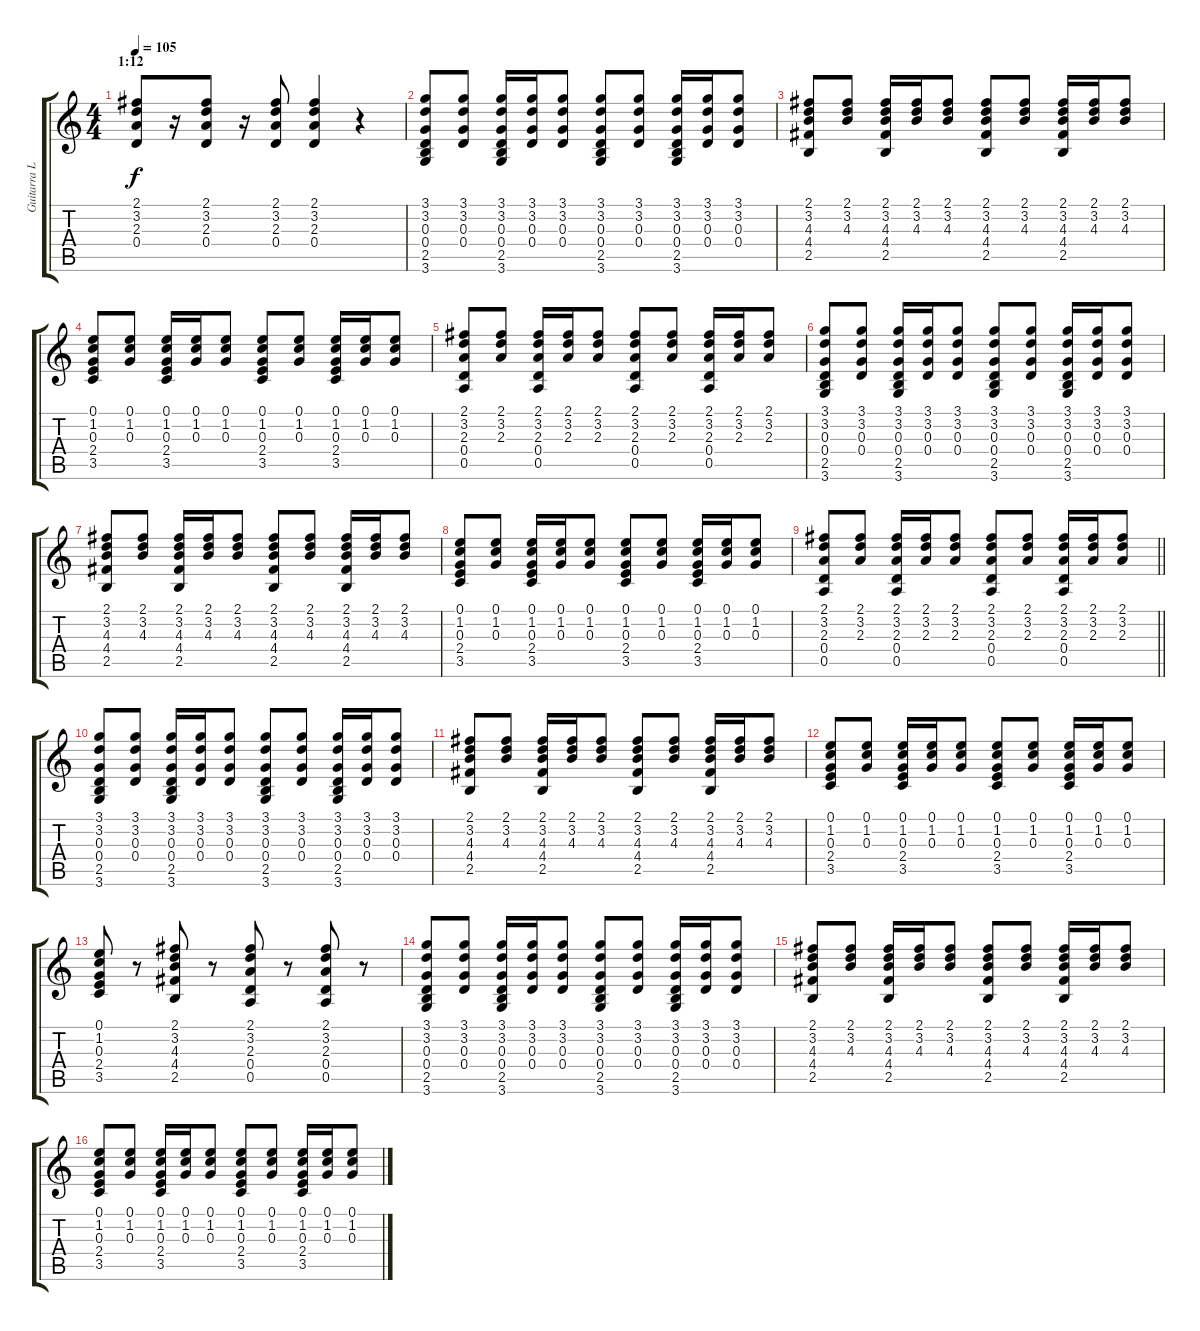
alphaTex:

\track ("Guitarra Límpia" "Guitarra L") {instrument acousticguitarnylon}
\staff {score tabs}
\tuning (E4 B3 G3 D3 A2 E2) {hide}
\ts (4 4)
\section ("" "1:12")
\tempo 105
\clef g2
\ks c
(2.1 3.2 2.3 0.4).8{dy f} r.16 (2.1 3.2 2.3 0.4).8 r.16 (2.1 3.2 2.3 0.4).8 (2.1 3.2 2.3 0.4).4 r.4 |
(3.1 3.2 0.3 0.4 2.5 3.6).8 (3.1 3.2 0.3 0.4).8 (3.1 3.2 0.3 0.4 2.5 3.6).16 (3.1 3.2 0.3 0.4).16 (3.1 3.2 0.3 0.4).8 (3.1 3.2 0.3 0.4 2.5 3.6).8 (3.1 3.2 0.3 0.4).8 (3.1 3.2 0.3 0.4 2.5 3.6).16 (3.1 3.2 0.3 0.4).16 (3.1 3.2 0.3 0.4).8 |
(2.1 3.2 4.3 4.4 2.5).8 (2.1 3.2 4.3).8 (2.1 3.2 4.3 4.4 2.5).16 (2.1 3.2 4.3).16 (2.1 3.2 4.3).8 (2.1 3.2 4.3 4.4 2.5).8 (2.1 3.2 4.3).8 (2.1 3.2 4.3 4.4 2.5).16 (2.1 3.2 4.3).16 (2.1 3.2 4.3).8 |
(0.1 1.2 0.3 2.4 3.5).8 (0.1 1.2 0.3).8 (0.1 1.2 0.3 2.4 3.5).16 (0.1 1.2 0.3).16 (0.1 1.2 0.3).8 (0.1 1.2 0.3 2.4 3.5).8 (0.1 1.2 0.3).8 (0.1 1.2 0.3 2.4 3.5).16 (0.1 1.2 0.3).16 (0.1 1.2 0.3).8 |
(2.1 3.2 2.3 0.4 0.5).8 (2.1 3.2 2.3).8 (2.1 3.2 2.3 0.4 0.5).16 (2.1 3.2 2.3).16 (2.1 3.2 2.3).8 (2.1 3.2 2.3 0.4 0.5).8 (2.1 3.2 2.3).8 (2.1 3.2 2.3 0.4 0.5).16 (2.1 3.2 2.3).16 (2.1 3.2 2.3).8 |
(3.1 3.2 0.3 0.4 2.5 3.6).8 (3.1 3.2 0.3 0.4).8 (3.1 3.2 0.3 0.4 2.5 3.6).16 (3.1 3.2 0.3 0.4).16 (3.1 3.2 0.3 0.4).8 (3.1 3.2 0.3 0.4 2.5 3.6).8 (3.1 3.2 0.3 0.4).8 (3.1 3.2 0.3 0.4 2.5 3.6).16 (3.1 3.2 0.3 0.4).16 (3.1 3.2 0.3 0.4).8 |
(2.1 3.2 4.3 4.4 2.5).8 (2.1 3.2 4.3).8 (2.1 3.2 4.3 4.4 2.5).16 (2.1 3.2 4.3).16 (2.1 3.2 4.3).8 (2.1 3.2 4.3 4.4 2.5).8 (2.1 3.2 4.3).8 (2.1 3.2 4.3 4.4 2.5).16 (2.1 3.2 4.3).16 (2.1 3.2 4.3).8 |
(0.1 1.2 0.3 2.4 3.5).8 (0.1 1.2 0.3).8 (0.1 1.2 0.3 2.4 3.5).16 (0.1 1.2 0.3).16 (0.1 1.2 0.3).8 (0.1 1.2 0.3 2.4 3.5).8 (0.1 1.2 0.3).8 (0.1 1.2 0.3 2.4 3.5).16 (0.1 1.2 0.3).16 (0.1 1.2 0.3).8 |
\barLineRight lightlight
(2.1 3.2 2.3 0.4 0.5).8 (2.1 3.2 2.3).8 (2.1 3.2 2.3 0.4 0.5).16 (2.1 3.2 2.3).16 (2.1 3.2 2.3).8 (2.1 3.2 2.3 0.4 0.5).8 (2.1 3.2 2.3).8 (2.1 3.2 2.3 0.4 0.5).16 (2.1 3.2 2.3).16 (2.1 3.2 2.3).8 |
(3.1 3.2 0.3 0.4 2.5 3.6).8 (3.1 3.2 0.3 0.4).8 (3.1 3.2 0.3 0.4 2.5 3.6).16 (3.1 3.2 0.3 0.4).16 (3.1 3.2 0.3 0.4).8 (3.1 3.2 0.3 0.4 2.5 3.6).8 (3.1 3.2 0.3 0.4).8 (3.1 3.2 0.3 0.4 2.5 3.6).16 (3.1 3.2 0.3 0.4).16 (3.1 3.2 0.3 0.4).8 |
(2.1 3.2 4.3 4.4 2.5).8 (2.1 3.2 4.3).8 (2.1 3.2 4.3 4.4 2.5).16 (2.1 3.2 4.3).16 (2.1 3.2 4.3).8 (2.1 3.2 4.3 4.4 2.5).8 (2.1 3.2 4.3).8 (2.1 3.2 4.3 4.4 2.5).16 (2.1 3.2 4.3).16 (2.1 3.2 4.3).8 |
(0.1 1.2 0.3 2.4 3.5).8 (0.1 1.2 0.3).8 (0.1 1.2 0.3 2.4 3.5).16 (0.1 1.2 0.3).16 (0.1 1.2 0.3).8 (0.1 1.2 0.3 2.4 3.5).8 (0.1 1.2 0.3).8 (0.1 1.2 0.3 2.4 3.5).16 (0.1 1.2 0.3).16 (0.1 1.2 0.3).8 |
(0.1 1.2 0.3 2.4 3.5).8 r.8 (2.1 3.2 4.3 4.4 2.5).8 r.8 (2.1 3.2 2.3 0.4 0.5).8 r.8 (2.1 3.2 2.3 0.4 0.5).8 r.8 |
(3.1 3.2 0.3 0.4 2.5 3.6).8 (3.1 3.2 0.3 0.4).8 (3.1 3.2 0.3 0.4 2.5 3.6).16 (3.1 3.2 0.3 0.4).16 (3.1 3.2 0.3 0.4).8 (3.1 3.2 0.3 0.4 2.5 3.6).8 (3.1 3.2 0.3 0.4).8 (3.1 3.2 0.3 0.4 2.5 3.6).16 (3.1 3.2 0.3 0.4).16 (3.1 3.2 0.3 0.4).8 |
(2.1 3.2 4.3 4.4 2.5).8 (2.1 3.2 4.3).8 (2.1 3.2 4.3 4.4 2.5).16 (2.1 3.2 4.3).16 (2.1 3.2 4.3).8 (2.1 3.2 4.3 4.4 2.5).8 (2.1 3.2 4.3).8 (2.1 3.2 4.3 4.4 2.5).16 (2.1 3.2 4.3).16 (2.1 3.2 4.3).8 |
(0.1 1.2 0.3 2.4 3.5).8 (0.1 1.2 0.3).8 (0.1 1.2 0.3 2.4 3.5).16 (0.1 1.2 0.3).16 (0.1 1.2 0.3).8 (0.1 1.2 0.3 2.4 3.5).8 (0.1 1.2 0.3).8 (0.1 1.2 0.3 2.4 3.5).16 (0.1 1.2 0.3).16 (0.1 1.2 0.3).8
